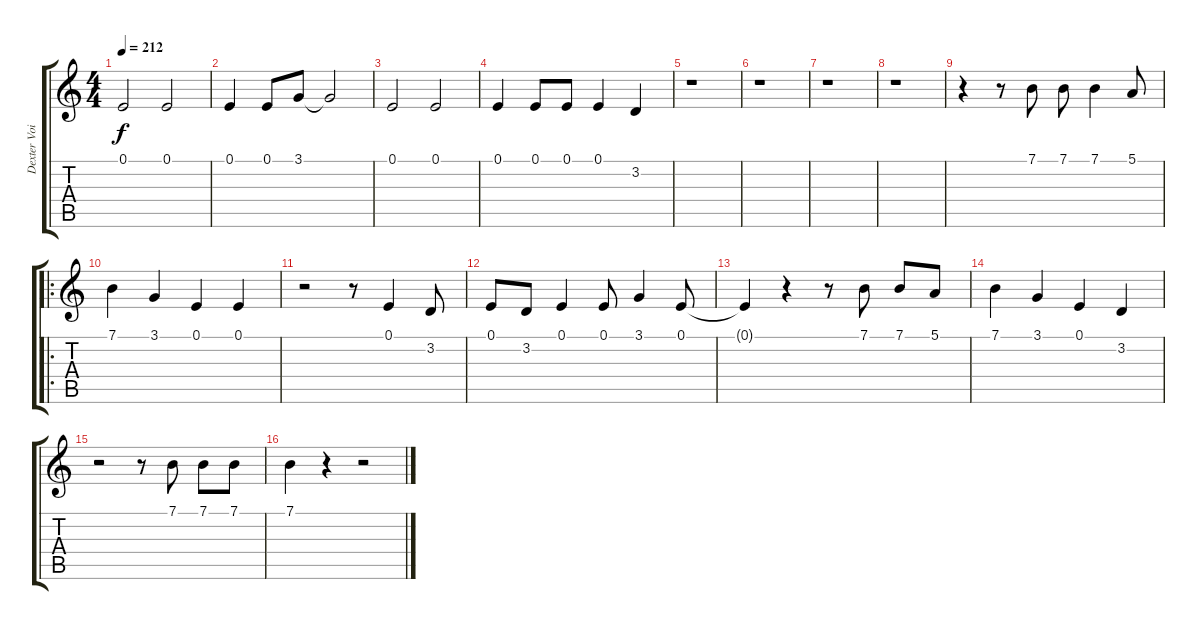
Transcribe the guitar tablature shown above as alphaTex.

\track ("Dexter Voice" "Dexter Voi") {instrument altosax}
\staff {score tabs}
\tuning (E4 B3 G3 D3 A2 E2) {hide}
\ts (4 4)
\tempo 212
\clef g2
\ks c
0.1.2{dy f} 0.1.2 |
0.1.4 0.1.8 3.1.8 3.1{t}.2 |
0.1.2 0.1.2 |
0.1.4 0.1.8 0.1.8 0.1.4 3.2.4 |
r.1 |
r.1 |
r.1 |
r.1 |
r.4 r.8 7.1.8 7.1.8 7.1.4 5.1.8 |
\ro
7.1.4 3.1.4 0.1.4 0.1.4 |
r.2 r.8 0.1.4 3.2.8 |
0.1.8 3.2.8 0.1.4 0.1.8 3.1.4 0.1.8 |
0.1{t}.4 r.4 r.8 7.1.8 7.1.8 5.1.8 |
7.1.4 3.1.4 0.1.4 3.2.4 |
r.2 r.8 7.1.8 7.1.8 7.1.8 |
7.1.4 r.4 r.2
